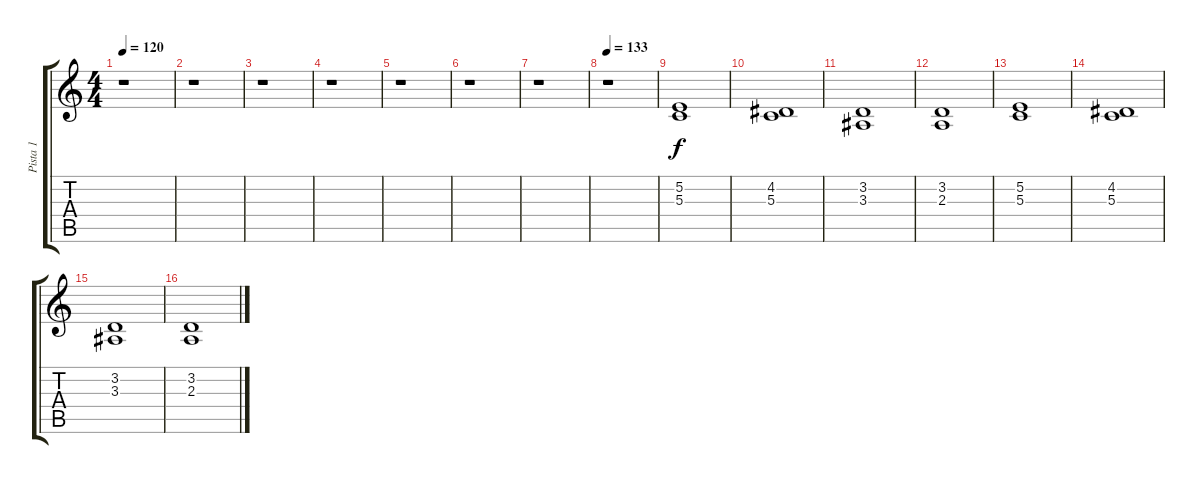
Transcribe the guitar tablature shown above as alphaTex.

\track ("Pista 1" "Pista 1") {instrument orchestralharp}
\staff {score tabs}
\tuning (E4 B3 G3 D3 A2 E2) {hide}
\ts (4 4)
\tempo 120
\clef g2
\ks c
r.1{dy f} |
r.1 |
r.1 |
r.1 |
r.1 |
r.1 |
r.1 |
\tempo 133
r.1 |
(5.2 5.3).1{instrument synthstrings2} |
(4.2 5.3).1 |
(3.2 3.3).1 |
(3.2 2.3).1 |
(5.2 5.3).1 |
(4.2 5.3).1 |
(3.2 3.3).1 |
(3.2 2.3).1
